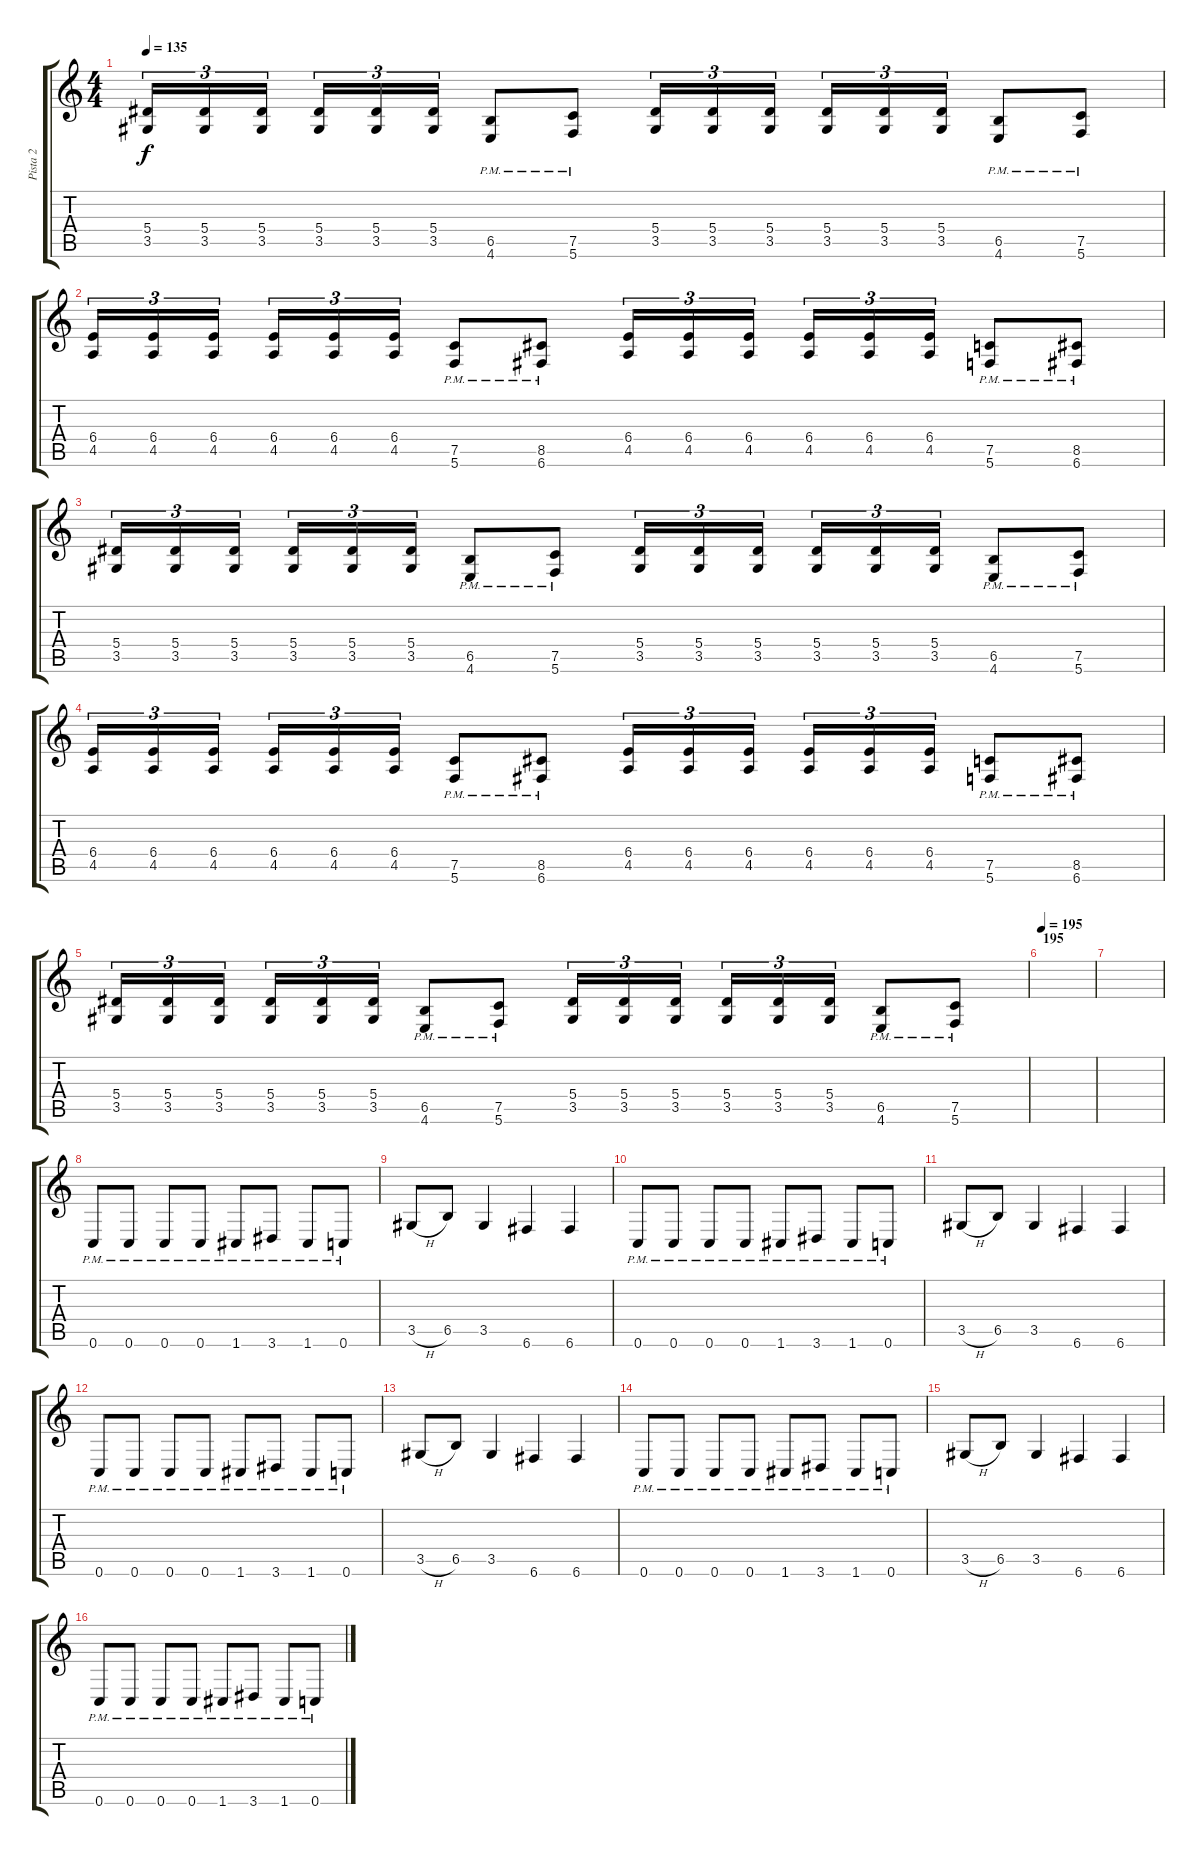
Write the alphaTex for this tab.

\track ("Pista 2" "Pista 2") {instrument distortionguitar}
\staff {score tabs}
\tuning (C4 G3 Eb3 Bb2 F2 C2) {hide}
\ts (4 4)
\tempo 135
\clef g2
\ks c
(5.4 3.5).16{tu (3 2) dy f} (5.4 3.5).16{tu (3 2)} (5.4 3.5).16{tu (3 2)} (5.4 3.5).16{tu (3 2)} (5.4 3.5).16{tu (3 2)} (5.4 3.5).16{tu (3 2)} (6.5{pm} 4.6{pm}).8 (7.5{pm} 5.6{pm}).8 (5.4 3.5).16{tu (3 2)} (5.4 3.5).16{tu (3 2)} (5.4 3.5).16{tu (3 2)} (5.4 3.5).16{tu (3 2)} (5.4 3.5).16{tu (3 2)} (5.4 3.5).16{tu (3 2)} (6.5{pm} 4.6{pm}).8 (7.5{pm} 5.6{pm}).8 |
(6.4 4.5).16{tu (3 2)} (6.4 4.5).16{tu (3 2)} (6.4 4.5).16{tu (3 2)} (6.4 4.5).16{tu (3 2)} (6.4 4.5).16{tu (3 2)} (6.4 4.5).16{tu (3 2)} (7.5{pm} 5.6{pm}).8 (8.5{pm} 6.6{pm}).8 (6.4 4.5).16{tu (3 2)} (6.4 4.5).16{tu (3 2)} (6.4 4.5).16{tu (3 2)} (6.4 4.5).16{tu (3 2)} (6.4 4.5).16{tu (3 2)} (6.4 4.5).16{tu (3 2)} (7.5{pm} 5.6{pm}).8 (8.5{pm} 6.6{pm}).8 |
(5.4 3.5).16{tu (3 2)} (5.4 3.5).16{tu (3 2)} (5.4 3.5).16{tu (3 2)} (5.4 3.5).16{tu (3 2)} (5.4 3.5).16{tu (3 2)} (5.4 3.5).16{tu (3 2)} (6.5{pm} 4.6{pm}).8 (7.5{pm} 5.6{pm}).8 (5.4 3.5).16{tu (3 2)} (5.4 3.5).16{tu (3 2)} (5.4 3.5).16{tu (3 2)} (5.4 3.5).16{tu (3 2)} (5.4 3.5).16{tu (3 2)} (5.4 3.5).16{tu (3 2)} (6.5{pm} 4.6{pm}).8 (7.5{pm} 5.6{pm}).8 |
(6.4 4.5).16{tu (3 2)} (6.4 4.5).16{tu (3 2)} (6.4 4.5).16{tu (3 2)} (6.4 4.5).16{tu (3 2)} (6.4 4.5).16{tu (3 2)} (6.4 4.5).16{tu (3 2)} (7.5{pm} 5.6{pm}).8 (8.5{pm} 6.6{pm}).8 (6.4 4.5).16{tu (3 2)} (6.4 4.5).16{tu (3 2)} (6.4 4.5).16{tu (3 2)} (6.4 4.5).16{tu (3 2)} (6.4 4.5).16{tu (3 2)} (6.4 4.5).16{tu (3 2)} (7.5{pm} 5.6{pm}).8 (8.5{pm} 6.6{pm}).8 |
(5.4 3.5).16{tu (3 2)} (5.4 3.5).16{tu (3 2)} (5.4 3.5).16{tu (3 2)} (5.4 3.5).16{tu (3 2)} (5.4 3.5).16{tu (3 2)} (5.4 3.5).16{tu (3 2)} (6.5{pm} 4.6{pm}).8 (7.5{pm} 5.6{pm}).8 (5.4 3.5).16{tu (3 2)} (5.4 3.5).16{tu (3 2)} (5.4 3.5).16{tu (3 2)} (5.4 3.5).16{tu (3 2)} (5.4 3.5).16{tu (3 2)} (5.4 3.5).16{tu (3 2)} (6.5{pm} 4.6{pm}).8 (7.5{pm} 5.6{pm}).8 |
\section ("" "195")
\tempo 195
|
|
0.6{pm}.8 0.6{pm}.8 0.6{pm}.8 0.6{pm}.8 1.6{pm}.8 3.6{pm}.8 1.6{pm}.8 0.6{pm}.8 |
3.5{h}.8 6.5.8 3.5.4 6.6.4 6.6.4 |
0.6{pm}.8 0.6{pm}.8 0.6{pm}.8 0.6{pm}.8 1.6{pm}.8 3.6{pm}.8 1.6{pm}.8 0.6{pm}.8 |
3.5{h}.8 6.5.8 3.5.4 6.6.4 6.6.4 |
0.6{pm}.8 0.6{pm}.8 0.6{pm}.8 0.6{pm}.8 1.6{pm}.8 3.6{pm}.8 1.6{pm}.8 0.6{pm}.8 |
3.5{h}.8 6.5.8 3.5.4 6.6.4 6.6.4 |
0.6{pm}.8 0.6{pm}.8 0.6{pm}.8 0.6{pm}.8 1.6{pm}.8 3.6{pm}.8 1.6{pm}.8 0.6{pm}.8 |
3.5{h}.8 6.5.8 3.5.4 6.6.4 6.6.4 |
0.6{pm}.8 0.6{pm}.8 0.6{pm}.8 0.6{pm}.8 1.6{pm}.8 3.6{pm}.8 1.6{pm}.8 0.6{pm}.8
